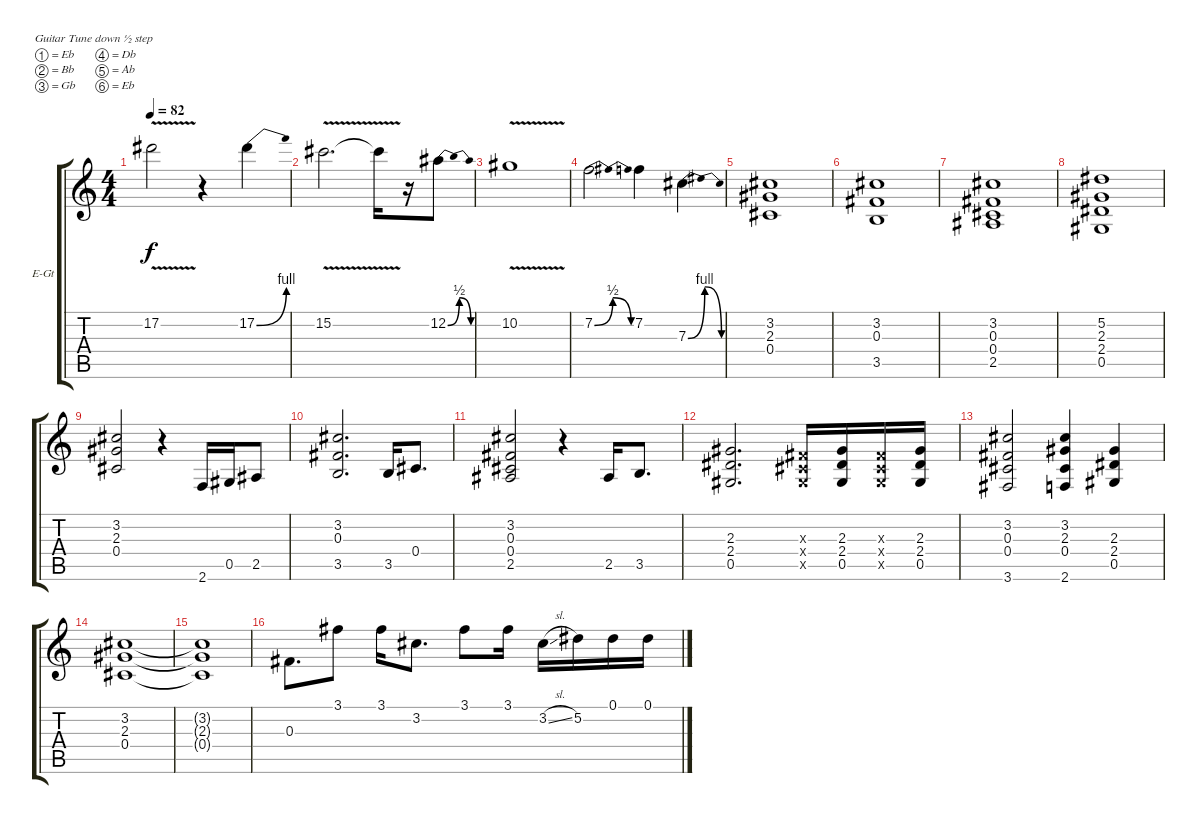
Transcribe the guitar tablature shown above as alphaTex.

\bracketExtendMode groupsimilarinstruments
\firstSystemTrackNameOrientation horizontal
\otherSystemsTrackNameOrientation horizontal
\track ("Slash - Lead Guitar" "E-Gt") {instrument overdrivenguitar}
\staff {score tabs}
\tuning (Eb4 Bb3 Gb3 Db3 Ab2 Eb2)
\ts (4 4)
\tempo 82
\clef g2
\ks aminor
17.2{v}.2{dy f} r.4 17.2{be (bend 0 0 60 4)}.4 |
15.2{v}.2{d} 15.2{v t}.16 r.16 12.2{be (bendrelease 0 0 30 2 30 2 60 0)}.8 |
10.2{v}.1 |
7.2{be (bendrelease 0 0 30 2 30 2 60 0)}.2 7.2.4 7.3{be (bendrelease 0 0 30 4 30 4 60 0)}.4 |
(3.2 2.3 0.4).1 |
(3.2 0.3 3.5).1 |
(3.2 0.3 0.4 2.5).1 |
(5.2 2.3 2.4 0.5).1 |
(3.2 2.3 0.4).2 r.4 2.6.16 0.5.16 2.5.8 |
(3.2 0.3 3.5).2{d} 3.5.16 0.4.8{d} |
(3.2 0.3 0.4 2.5).2 r.4 2.5.16 3.5.8{d} |
(2.3 2.4 0.5).2{d} (0.3{x} 0.4{x} 0.5{x}).16 (2.3 2.4 0.5).16 (0.3{x} 0.4{x} 0.5{x}).16 (2.3 2.4 0.5).16 |
(3.2 0.3 0.4 3.6).2 (3.2 2.3 0.4 2.6).4 (2.3 2.4 0.5).4 |
(3.2 2.3 0.4).1 |
(3.2{t} 2.3{t} 0.4{t}).1 |
0.3.8{d} 3.1.8 3.1.16 3.2.8{d} 3.1.8 3.1.16 3.2{sl}.16 5.2.16 0.1.16 0.1.16
